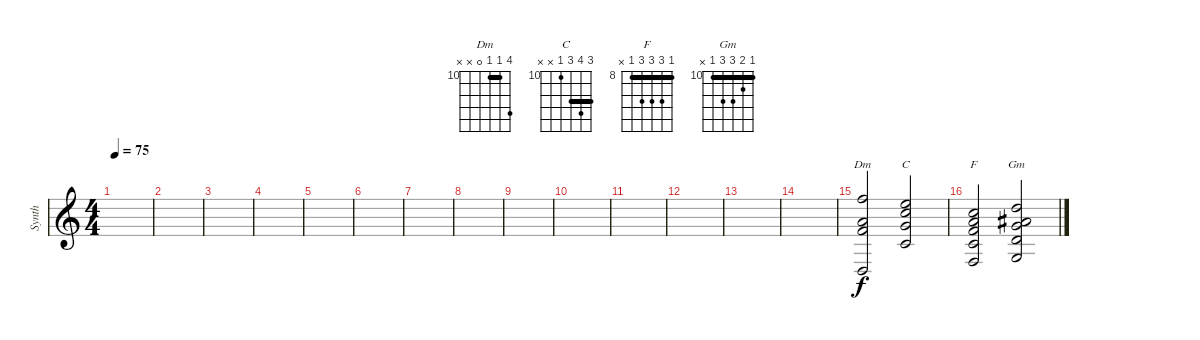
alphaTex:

\track ("Synth" "Synth") {instrument stringensemble1}
\staff {score}
\tuning (E4 B3 G3 D3 A2 E2) {hide}
\chord ("Dm" 13 10 10 0 x x) {firstfret 10 barre 10}
\chord ("C" 12 13 12 10 x x) {firstfret 10 barre 12}
\chord ("F" 8 10 10 10 8 x) {firstfret 8 barre 8}
\chord ("Gm" 10 11 12 12 10 x) {firstfret 10 barre 10}
\ts (4 4)
\tempo 75
\clef g2
\ks c
|
|
|
|
|
|
|
|
|
|
|
|
|
|
(13.1 10.2 10.3 0.4).2{ch "Dm" volume 3} (12.1 13.2 12.3 10.4).2{ch "C" volume 8} |
(8.1 10.2 10.3 10.4 8.5).2{ch "F"} (10.1 11.2 12.3 12.4 10.5).2{ch "Gm"}
